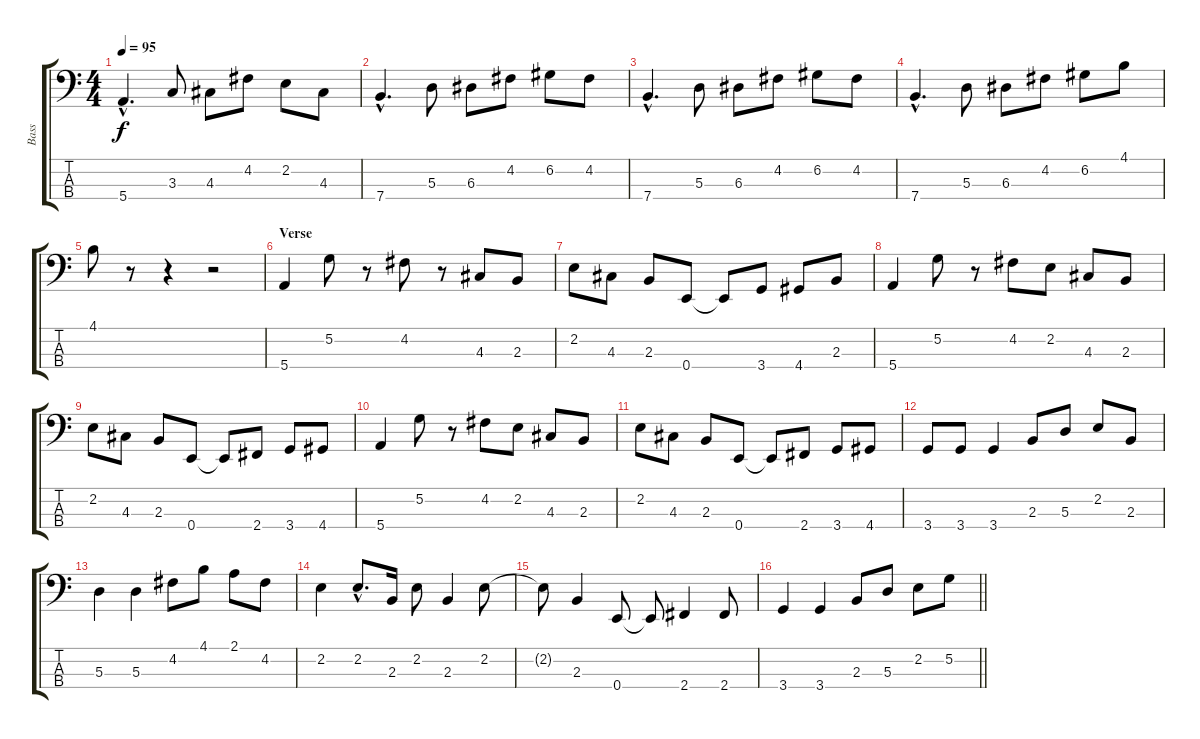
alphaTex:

\track ("Bass" "Bass") {instrument electricbasspick}
\staff {score tabs}
\tuning (G2 D2 A1 E1) {hide}
\ts (4 4)
\tempo 95
\clef f4
\ks c
5.4{hac}.4{d dy f} 3.3.8 4.3.8 4.2.8 2.2.8 4.3.8 |
7.4{hac}.4{d} 5.3.8 6.3.8 4.2.8 6.2.8 4.2.8 |
7.4{hac}.4{d} 5.3.8 6.3.8 4.2.8 6.2.8 4.2.8 |
7.4{hac}.4{d} 5.3.8 6.3.8 4.2.8 6.2.8 4.1.8 |
4.1.8 r.8 r.4 r.2 |
\section ("" "Verse")
5.4.4 5.2.8 r.8 4.2.8 r.8 4.3.8 2.3.8 |
2.2.8 4.3.8 2.3.8 0.4.8 0.4{t}.8 3.4.8 4.4.8 2.3.8 |
5.4.4 5.2.8 r.8 4.2.8 2.2.8 4.3.8 2.3.8 |
2.2.8 4.3.8 2.3.8 0.4.8 0.4{t}.8 2.4.8 3.4.8 4.4.8 |
5.4.4 5.2.8 r.8 4.2.8 2.2.8 4.3.8 2.3.8 |
2.2.8 4.3.8 2.3.8 0.4.8 0.4{t}.8 2.4.8 3.4.8 4.4.8 |
3.4.8 3.4.8 3.4.4 2.3.8 5.3.8 2.2.8 2.3.8 |
5.3.4 5.3.4 4.2.8 4.1.8 2.1.8 4.2.8 |
2.2.4 2.2{hac}.8{d} 2.3.16 2.2.8 2.3.4 2.2.8 |
2.2{t}.8 2.3.4 0.4.8 0.4{t}.8 2.4.4 2.4.8 |
\barLineRight lightlight
3.4.4 3.4.4 2.3.8 5.3.8 2.2.8 5.2.8
